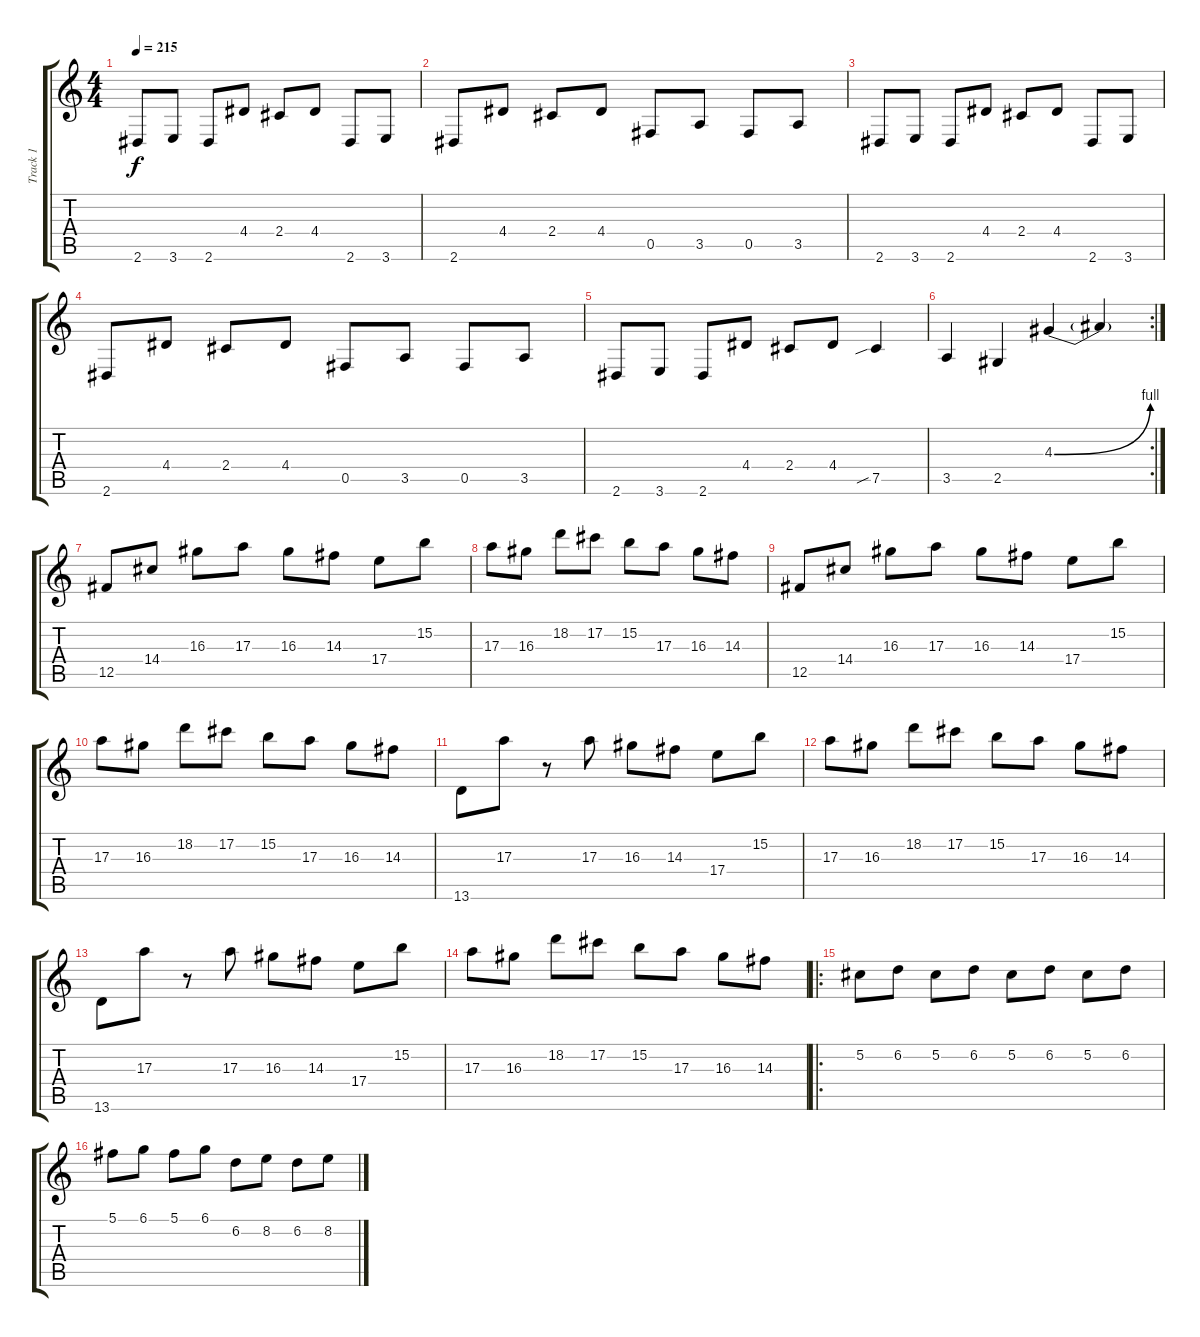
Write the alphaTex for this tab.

\track ("Track 1" "Track 1") {instrument electricguitarclean}
\staff {score tabs}
\tuning (Db4 Ab3 E3 B2 Gb2 Db2) {hide}
\ts (4 4)
\tempo 215
\clef g2
\ks c
2.6.8{dy f} 3.6.8 2.6.8 4.4.8 2.4.8 4.4.8 2.6.8 3.6.8 |
2.6.8 4.4.8 2.4.8 4.4.8 0.5.8 3.5.8 0.5.8 3.5.8 |
2.6.8 3.6.8 2.6.8 4.4.8 2.4.8 4.4.8 2.6.8 3.6.8 |
2.6.8 4.4.8 2.4.8 4.4.8 0.5.8 3.5.8 0.5.8 3.5.8 |
2.6.8 3.6.8 2.6.8 4.4.8 2.4.8 4.4.8 7.5{sib}.4 |
\rc 2
3.5.4 2.5.4 4.3{be (bend 0 0 60 4)}.4 4.3{t}.4 |
12.5.8 14.4.8 16.3.8 17.3.8 16.3.8 14.3.8 17.4.8 15.2.8 |
17.3.8 16.3.8 18.2.8 17.2.8 15.2.8 17.3.8 16.3.8 14.3.8 |
12.5.8 14.4.8 16.3.8 17.3.8 16.3.8 14.3.8 17.4.8 15.2.8 |
17.3.8 16.3.8 18.2.8 17.2.8 15.2.8 17.3.8 16.3.8 14.3.8 |
13.6.8 17.3.8 r.8 17.3.8 16.3.8 14.3.8 17.4.8 15.2.8 |
17.3.8 16.3.8 18.2.8 17.2.8 15.2.8 17.3.8 16.3.8 14.3.8 |
13.6.8 17.3.8 r.8 17.3.8 16.3.8 14.3.8 17.4.8 15.2.8 |
17.3.8 16.3.8 18.2.8 17.2.8 15.2.8 17.3.8 16.3.8 14.3.8 |
\ro
5.2.8 6.2.8 5.2.8 6.2.8 5.2.8 6.2.8 5.2.8 6.2.8 |
5.1.8 6.1.8 5.1.8 6.1.8 6.2.8 8.2.8 6.2.8 8.2.8
